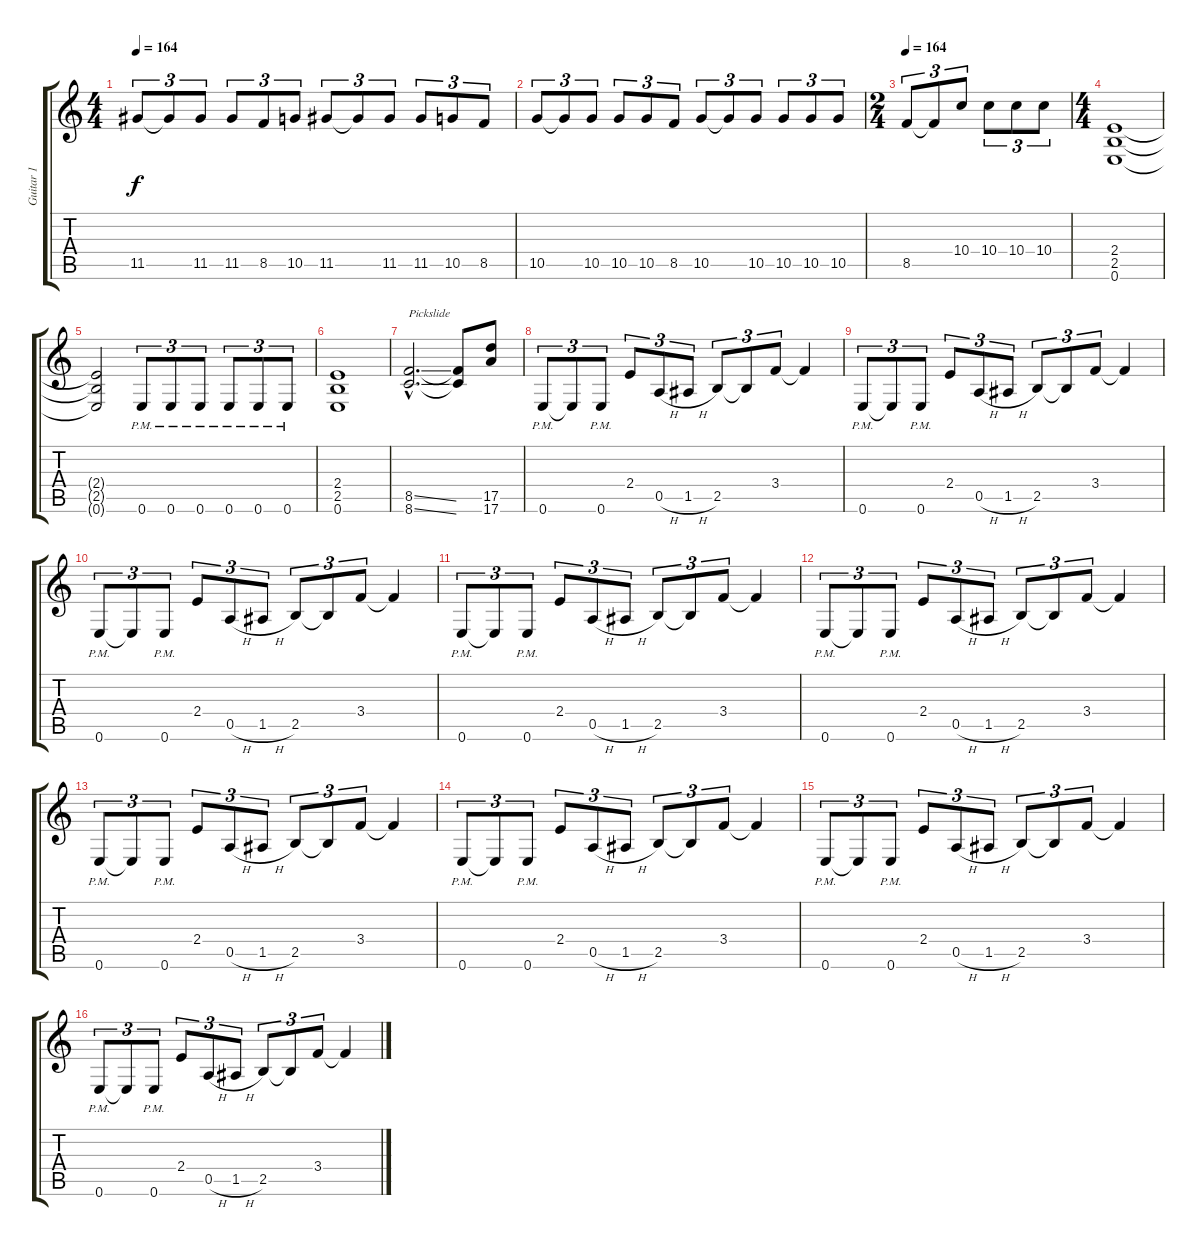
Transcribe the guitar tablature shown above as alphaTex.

\track ("Guitar 1" "Guitar 1") {instrument distortionguitar}
\staff {score tabs}
\tuning (E4 B3 G3 D3 A2 E2) {hide}
\ts (4 4)
\tempo 164
\clef g2
\ks c
11.5.8{tu (3 2) dy f} 11.5{t}.8{tu (3 2)} 11.5.8{tu (3 2)} 11.5.8{tu (3 2)} 8.5.8{tu (3 2)} 10.5.8{tu (3 2)} 11.5.8{tu (3 2)} 11.5{t}.8{tu (3 2)} 11.5.8{tu (3 2)} 11.5.8{tu (3 2)} 10.5.8{tu (3 2)} 8.5.8{tu (3 2)} |
10.5.8{tu (3 2)} 10.5{t}.8{tu (3 2)} 10.5.8{tu (3 2)} 10.5.8{tu (3 2)} 10.5.8{tu (3 2)} 8.5.8{tu (3 2)} 10.5.8{tu (3 2)} 10.5{t}.8{tu (3 2)} 10.5.8{tu (3 2)} 10.5.8{tu (3 2)} 10.5.8{tu (3 2)} 10.5.8{tu (3 2)} |
\ts (2 4)
\tempo 164
8.5.8{tu (3 2)} 8.5{t}.8{tu (3 2)} 10.4.8{tu (3 2)} 10.4.8{tu (3 2)} 10.4.8{tu (3 2)} 10.4.8{tu (3 2)} |
\ts (4 4)
(2.4 2.5 0.6).1 |
(2.4{t} 2.5{t} 0.6{t}).2 0.6{pm}.8{tu (3 2)} 0.6{pm}.8{tu (3 2)} 0.6{pm}.8{tu (3 2)} 0.6{pm}.8{tu (3 2)} 0.6{pm}.8{tu (3 2)} 0.6{pm}.8{tu (3 2)} |
(2.4 2.5 0.6).1 |
(8.5{ss hac} 8.6{ss hac}).2{d txt "Pickslide"} (8.5{t} 8.6{t}).8 (17.5 17.6).8 |
0.6{pm}.8{tu (3 2)} 0.6{t}.8{tu (3 2)} 0.6{pm}.8{tu (3 2)} 2.4.8{tu (3 2)} 0.5{h}.8{tu (3 2)} 1.5{h}.8{tu (3 2)} 2.5.8{tu (3 2)} 2.5{t}.8{tu (3 2)} 3.4.8{tu (3 2)} 3.4{t}.4 |
0.6{pm}.8{tu (3 2)} 0.6{t}.8{tu (3 2)} 0.6{pm}.8{tu (3 2)} 2.4.8{tu (3 2)} 0.5{h}.8{tu (3 2)} 1.5{h}.8{tu (3 2)} 2.5.8{tu (3 2)} 2.5{t}.8{tu (3 2)} 3.4.8{tu (3 2)} 3.4{t}.4 |
0.6{pm}.8{tu (3 2)} 0.6{t}.8{tu (3 2)} 0.6{pm}.8{tu (3 2)} 2.4.8{tu (3 2)} 0.5{h}.8{tu (3 2)} 1.5{h}.8{tu (3 2)} 2.5.8{tu (3 2)} 2.5{t}.8{tu (3 2)} 3.4.8{tu (3 2)} 3.4{t}.4 |
0.6{pm}.8{tu (3 2)} 0.6{t}.8{tu (3 2)} 0.6{pm}.8{tu (3 2)} 2.4.8{tu (3 2)} 0.5{h}.8{tu (3 2)} 1.5{h}.8{tu (3 2)} 2.5.8{tu (3 2)} 2.5{t}.8{tu (3 2)} 3.4.8{tu (3 2)} 3.4{t}.4 |
0.6{pm}.8{tu (3 2)} 0.6{t}.8{tu (3 2)} 0.6{pm}.8{tu (3 2)} 2.4.8{tu (3 2)} 0.5{h}.8{tu (3 2)} 1.5{h}.8{tu (3 2)} 2.5.8{tu (3 2)} 2.5{t}.8{tu (3 2)} 3.4.8{tu (3 2)} 3.4{t}.4 |
0.6{pm}.8{tu (3 2)} 0.6{t}.8{tu (3 2)} 0.6{pm}.8{tu (3 2)} 2.4.8{tu (3 2)} 0.5{h}.8{tu (3 2)} 1.5{h}.8{tu (3 2)} 2.5.8{tu (3 2)} 2.5{t}.8{tu (3 2)} 3.4.8{tu (3 2)} 3.4{t}.4 |
0.6{pm}.8{tu (3 2)} 0.6{t}.8{tu (3 2)} 0.6{pm}.8{tu (3 2)} 2.4.8{tu (3 2)} 0.5{h}.8{tu (3 2)} 1.5{h}.8{tu (3 2)} 2.5.8{tu (3 2)} 2.5{t}.8{tu (3 2)} 3.4.8{tu (3 2)} 3.4{t}.4 |
0.6{pm}.8{tu (3 2)} 0.6{t}.8{tu (3 2)} 0.6{pm}.8{tu (3 2)} 2.4.8{tu (3 2)} 0.5{h}.8{tu (3 2)} 1.5{h}.8{tu (3 2)} 2.5.8{tu (3 2)} 2.5{t}.8{tu (3 2)} 3.4.8{tu (3 2)} 3.4{t}.4 |
0.6{pm}.8{tu (3 2)} 0.6{t}.8{tu (3 2)} 0.6{pm}.8{tu (3 2)} 2.4.8{tu (3 2)} 0.5{h}.8{tu (3 2)} 1.5{h}.8{tu (3 2)} 2.5.8{tu (3 2)} 2.5{t}.8{tu (3 2)} 3.4.8{tu (3 2)} 3.4{t}.4
